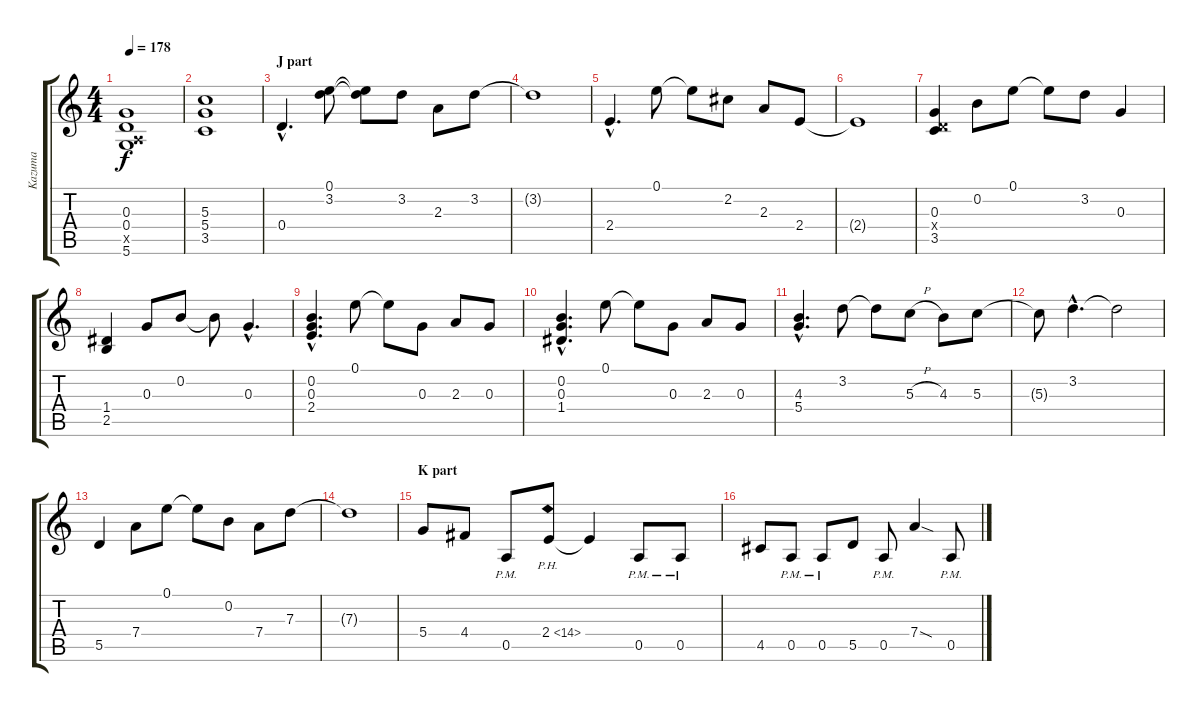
\track ("Kazuma" "Kazuma") {instrument distortionguitar}
\staff {score tabs}
\tuning (E4 B3 G3 D3 A2 D2) {hide}
\ts (4 4)
\tempo 178
\clef g2
\ks c
(0.3 0.4 0.5{x} 5.6).1{dy f} |
(5.3 5.4 3.5).1 |
\section ("" "J part")
0.4{hac}.4{d instrument electricguitarclean} (0.1 3.2).8 (0.1{t} 3.2{t}).8 3.2.8 2.3.8 3.2.8 |
3.2{t}.1 |
2.4{hac}.4{d} 0.1.8 0.1{t}.8 2.2.8 2.3.8 2.4.8 |
2.4{t}.1 |
(0.3 0.4{x} 3.5).4 0.2.8 0.1.8 0.1{t}.8 3.2.8 0.3.4 |
(1.4 2.5).4 0.3.8 0.2.8 0.2{t}.8 0.3{hac}.4{d} |
(0.2{hac} 0.3{hac} 2.4{hac}).4{d} 0.1.8 0.1{t}.8 0.3.8 2.3.8 0.3.8 |
(0.2{hac} 0.3{hac} 1.4{hac}).4{d} 0.1.8 0.1{t}.8 0.3.8 2.3.8 0.3.8 |
(4.3{hac} 5.4{hac}).4{d} 3.2.8 3.2{t}.8 5.3{h}.8 4.3.8 5.3.8 |
5.3{t}.8 3.2{hac}.4{d} 3.2{t}.2 |
5.5.4 7.4.8 0.1.8 0.1{t}.8 0.2.8 7.4.8 7.3.8 |
7.3{t}.1 |
\section ("" "K part")
5.4.8{instrument distortionguitar} 4.4.8 0.5{pm}.8 2.4{ph 12}.8 2.4{t}.4 0.5{pm}.8 0.5{pm}.8 |
4.5.8 0.5{pm}.8 0.5{pm}.8 5.5.8 0.5{pm}.8 7.4{sod}.4 0.5{pm}.8
